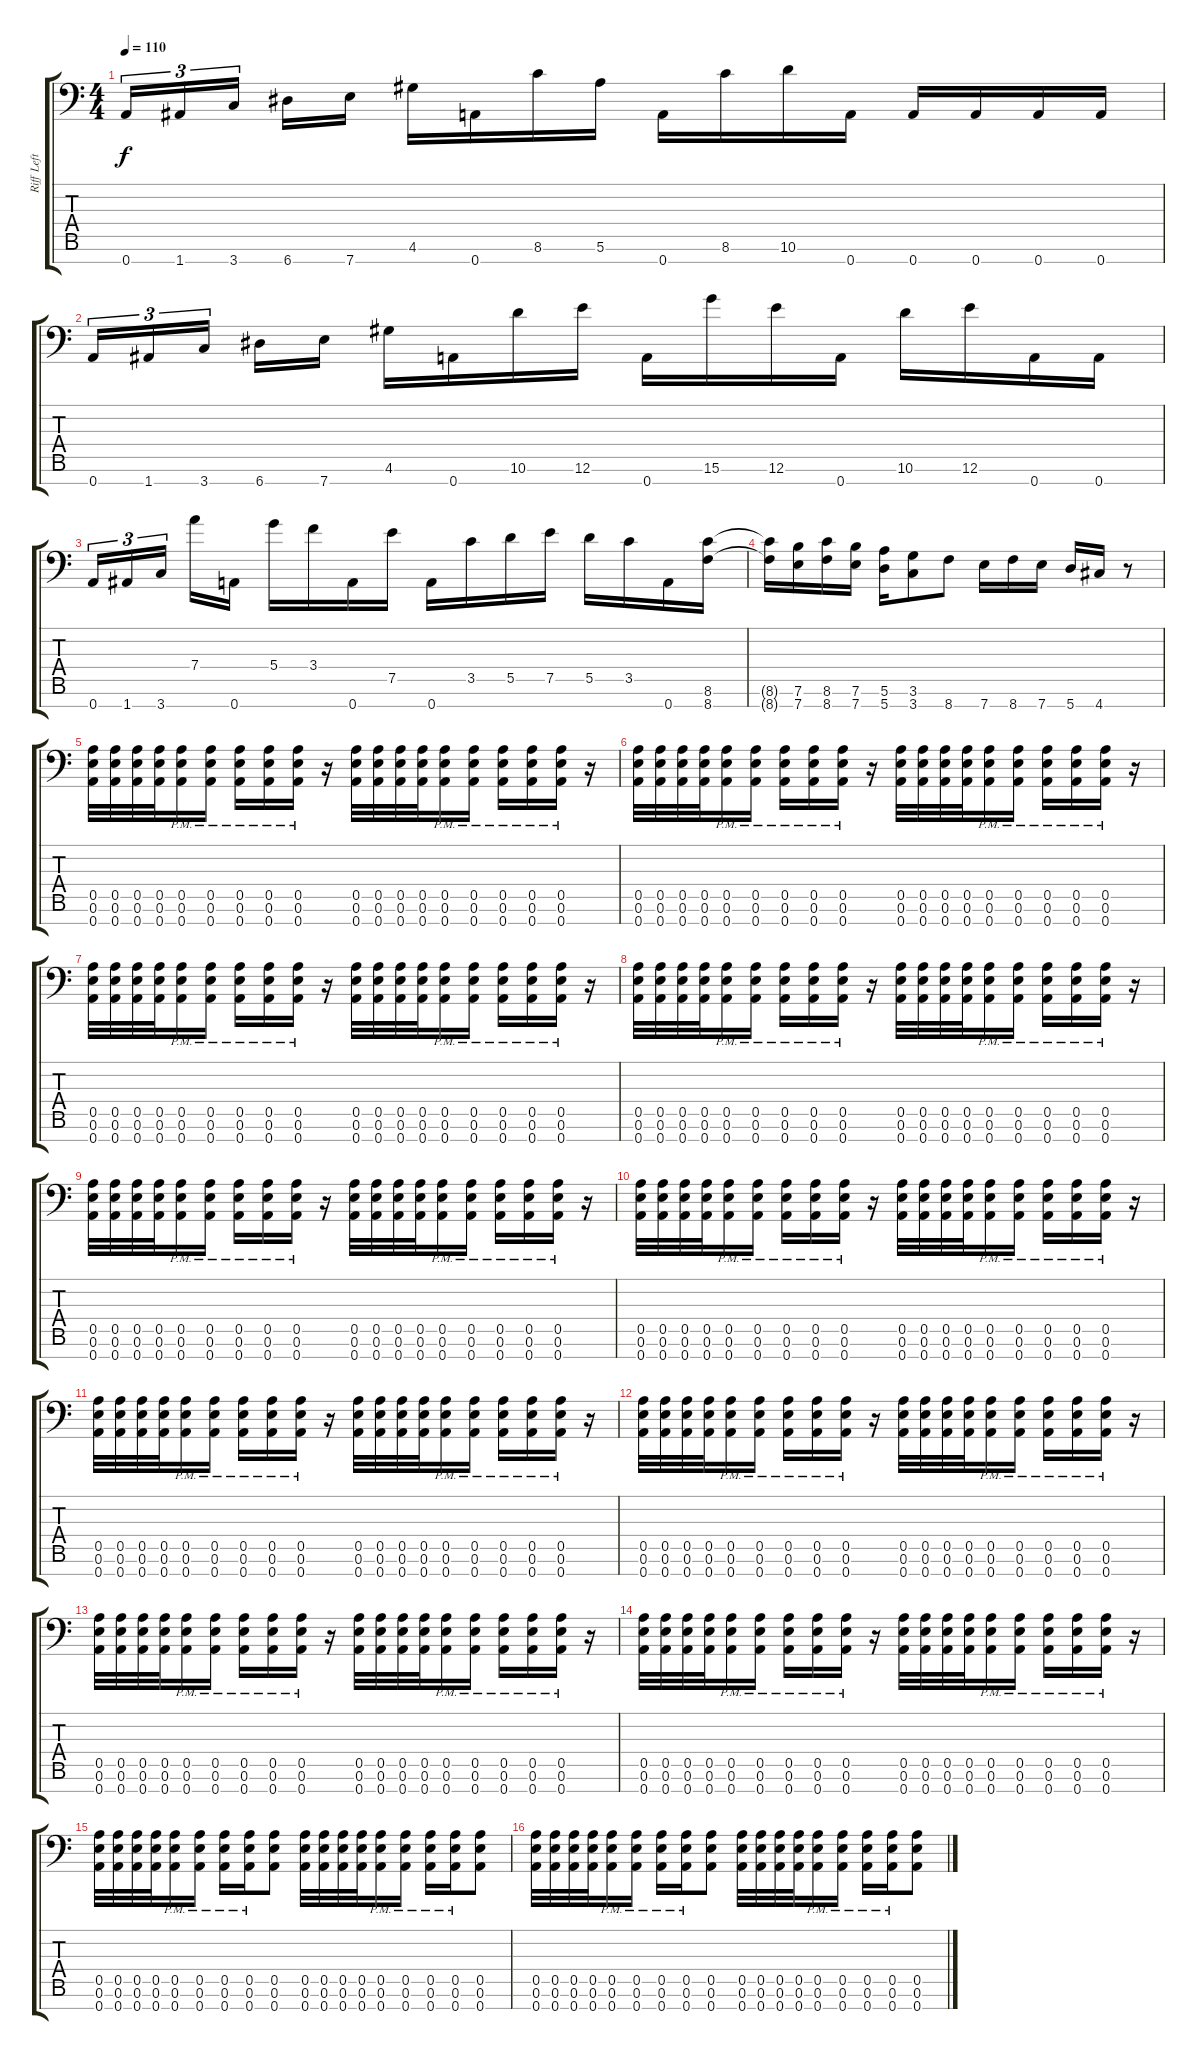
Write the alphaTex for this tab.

\track ("Riff Left" "Riff Left") {instrument distortionguitar}
\staff {score tabs}
\tuning (F4 C4 G3 D3 A2 E2 A1) {hide}
\ts (4 4)
\tempo 110
\clef f4
\ks c
0.7.16{tu (3 2) dy f} 1.7.16{tu (3 2)} 3.7.16{tu (3 2) beam splitsecondary} 6.7.16 7.7.16 4.6.16 0.7.16 8.6.16 5.6.16 0.7.16 8.6.16 10.6.16 0.7.16 0.7.16 0.7.16 0.7.16 0.7.16 |
0.7.16{tu (3 2)} 1.7.16{tu (3 2)} 3.7.16{tu (3 2) beam splitsecondary} 6.7.16 7.7.16 4.6.16 0.7.16 10.6.16 12.6.16 0.7.16 15.6.16 12.6.16 0.7.16 10.6.16 12.6.16 0.7.16 0.7.16 |
0.7.16{tu (3 2)} 1.7.16{tu (3 2)} 3.7.16{tu (3 2) beam splitsecondary} 7.4.16 0.7.16 5.4.16 3.4.16 0.7.16 7.5.16 0.7.16 3.5.16 5.5.16 7.5.16 5.5.16 3.5.16 0.7.16 (8.6 8.7).16 |
(8.6{t} 8.7{t}).16 (7.6 7.7).16 (8.6 8.7).16 (7.6 7.7).16 (5.6 5.7).16 (3.6 3.7).8 8.7.8 7.7.16 8.7.16 7.7.16 5.7.16 4.7.16 r.8 |
(0.5 0.6 0.7).32 (0.5 0.6 0.7).32 (0.5 0.6 0.7).32 (0.5 0.6 0.7).32 (0.5{pm} 0.6{pm} 0.7{pm}).16 (0.5{pm} 0.6{pm} 0.7{pm}).16 (0.5{pm} 0.6{pm} 0.7{pm}).16 (0.5{pm} 0.6{pm} 0.7{pm}).16 (0.5{pm} 0.6{pm} 0.7{pm}).16 r.16 (0.5 0.6 0.7).32 (0.5 0.6 0.7).32 (0.5 0.6 0.7).32 (0.5 0.6 0.7).32 (0.5{pm} 0.6{pm} 0.7{pm}).16 (0.5{pm} 0.6{pm} 0.7{pm}).16 (0.5{pm} 0.6{pm} 0.7{pm}).16 (0.5{pm} 0.6{pm} 0.7{pm}).16 (0.5{pm} 0.6{pm} 0.7{pm}).16 r.16 |
(0.5 0.6 0.7).32 (0.5 0.6 0.7).32 (0.5 0.6 0.7).32 (0.5 0.6 0.7).32 (0.5{pm} 0.6{pm} 0.7{pm}).16 (0.5{pm} 0.6{pm} 0.7{pm}).16 (0.5{pm} 0.6{pm} 0.7{pm}).16 (0.5{pm} 0.6{pm} 0.7{pm}).16 (0.5{pm} 0.6{pm} 0.7{pm}).16 r.16 (0.5 0.6 0.7).32 (0.5 0.6 0.7).32 (0.5 0.6 0.7).32 (0.5 0.6 0.7).32 (0.5{pm} 0.6{pm} 0.7{pm}).16 (0.5{pm} 0.6{pm} 0.7{pm}).16 (0.5{pm} 0.6{pm} 0.7{pm}).16 (0.5{pm} 0.6{pm} 0.7{pm}).16 (0.5{pm} 0.6{pm} 0.7{pm}).16 r.16 |
(0.5 0.6 0.7).32 (0.5 0.6 0.7).32 (0.5 0.6 0.7).32 (0.5 0.6 0.7).32 (0.5{pm} 0.6{pm} 0.7{pm}).16 (0.5{pm} 0.6{pm} 0.7{pm}).16 (0.5{pm} 0.6{pm} 0.7{pm}).16 (0.5{pm} 0.6{pm} 0.7{pm}).16 (0.5{pm} 0.6{pm} 0.7{pm}).16 r.16 (0.5 0.6 0.7).32 (0.5 0.6 0.7).32 (0.5 0.6 0.7).32 (0.5 0.6 0.7).32 (0.5{pm} 0.6{pm} 0.7{pm}).16 (0.5{pm} 0.6{pm} 0.7{pm}).16 (0.5{pm} 0.6{pm} 0.7{pm}).16 (0.5{pm} 0.6{pm} 0.7{pm}).16 (0.5{pm} 0.6{pm} 0.7{pm}).16 r.16 |
(0.5 0.6 0.7).32 (0.5 0.6 0.7).32 (0.5 0.6 0.7).32 (0.5 0.6 0.7).32 (0.5{pm} 0.6{pm} 0.7{pm}).16 (0.5{pm} 0.6{pm} 0.7{pm}).16 (0.5{pm} 0.6{pm} 0.7{pm}).16 (0.5{pm} 0.6{pm} 0.7{pm}).16 (0.5{pm} 0.6{pm} 0.7{pm}).16 r.16 (0.5 0.6 0.7).32 (0.5 0.6 0.7).32 (0.5 0.6 0.7).32 (0.5 0.6 0.7).32 (0.5{pm} 0.6{pm} 0.7{pm}).16 (0.5{pm} 0.6{pm} 0.7{pm}).16 (0.5{pm} 0.6{pm} 0.7{pm}).16 (0.5{pm} 0.6{pm} 0.7{pm}).16 (0.5{pm} 0.6{pm} 0.7{pm}).16 r.16 |
(0.5 0.6 0.7).32 (0.5 0.6 0.7).32 (0.5 0.6 0.7).32 (0.5 0.6 0.7).32 (0.5{pm} 0.6{pm} 0.7{pm}).16 (0.5{pm} 0.6{pm} 0.7{pm}).16 (0.5{pm} 0.6{pm} 0.7{pm}).16 (0.5{pm} 0.6{pm} 0.7{pm}).16 (0.5{pm} 0.6{pm} 0.7{pm}).16 r.16 (0.5 0.6 0.7).32 (0.5 0.6 0.7).32 (0.5 0.6 0.7).32 (0.5 0.6 0.7).32 (0.5{pm} 0.6{pm} 0.7{pm}).16 (0.5{pm} 0.6{pm} 0.7{pm}).16 (0.5{pm} 0.6{pm} 0.7{pm}).16 (0.5{pm} 0.6{pm} 0.7{pm}).16 (0.5{pm} 0.6{pm} 0.7{pm}).16 r.16 |
(0.5 0.6 0.7).32 (0.5 0.6 0.7).32 (0.5 0.6 0.7).32 (0.5 0.6 0.7).32 (0.5{pm} 0.6{pm} 0.7{pm}).16 (0.5{pm} 0.6{pm} 0.7{pm}).16 (0.5{pm} 0.6{pm} 0.7{pm}).16 (0.5{pm} 0.6{pm} 0.7{pm}).16 (0.5{pm} 0.6{pm} 0.7{pm}).16 r.16 (0.5 0.6 0.7).32 (0.5 0.6 0.7).32 (0.5 0.6 0.7).32 (0.5 0.6 0.7).32 (0.5{pm} 0.6{pm} 0.7{pm}).16 (0.5{pm} 0.6{pm} 0.7{pm}).16 (0.5{pm} 0.6{pm} 0.7{pm}).16 (0.5{pm} 0.6{pm} 0.7{pm}).16 (0.5{pm} 0.6{pm} 0.7{pm}).16 r.16 |
(0.5 0.6 0.7).32 (0.5 0.6 0.7).32 (0.5 0.6 0.7).32 (0.5 0.6 0.7).32 (0.5{pm} 0.6{pm} 0.7{pm}).16 (0.5{pm} 0.6{pm} 0.7{pm}).16 (0.5{pm} 0.6{pm} 0.7{pm}).16 (0.5{pm} 0.6{pm} 0.7{pm}).16 (0.5{pm} 0.6{pm} 0.7{pm}).16 r.16 (0.5 0.6 0.7).32 (0.5 0.6 0.7).32 (0.5 0.6 0.7).32 (0.5 0.6 0.7).32 (0.5{pm} 0.6{pm} 0.7{pm}).16 (0.5{pm} 0.6{pm} 0.7{pm}).16 (0.5{pm} 0.6{pm} 0.7{pm}).16 (0.5{pm} 0.6{pm} 0.7{pm}).16 (0.5{pm} 0.6{pm} 0.7{pm}).16 r.16 |
(0.5 0.6 0.7).32 (0.5 0.6 0.7).32 (0.5 0.6 0.7).32 (0.5 0.6 0.7).32 (0.5{pm} 0.6{pm} 0.7{pm}).16 (0.5{pm} 0.6{pm} 0.7{pm}).16 (0.5{pm} 0.6{pm} 0.7{pm}).16 (0.5{pm} 0.6{pm} 0.7{pm}).16 (0.5{pm} 0.6{pm} 0.7{pm}).16 r.16 (0.5 0.6 0.7).32 (0.5 0.6 0.7).32 (0.5 0.6 0.7).32 (0.5 0.6 0.7).32 (0.5{pm} 0.6{pm} 0.7{pm}).16 (0.5{pm} 0.6{pm} 0.7{pm}).16 (0.5{pm} 0.6{pm} 0.7{pm}).16 (0.5{pm} 0.6{pm} 0.7{pm}).16 (0.5{pm} 0.6{pm} 0.7{pm}).16 r.16 |
(0.5 0.6 0.7).32 (0.5 0.6 0.7).32 (0.5 0.6 0.7).32 (0.5 0.6 0.7).32 (0.5{pm} 0.6{pm} 0.7{pm}).16 (0.5{pm} 0.6{pm} 0.7{pm}).16 (0.5{pm} 0.6{pm} 0.7{pm}).16 (0.5{pm} 0.6{pm} 0.7{pm}).16 (0.5{pm} 0.6{pm} 0.7{pm}).16 r.16 (0.5 0.6 0.7).32 (0.5 0.6 0.7).32 (0.5 0.6 0.7).32 (0.5 0.6 0.7).32 (0.5{pm} 0.6{pm} 0.7{pm}).16 (0.5{pm} 0.6{pm} 0.7{pm}).16 (0.5{pm} 0.6{pm} 0.7{pm}).16 (0.5{pm} 0.6{pm} 0.7{pm}).16 (0.5{pm} 0.6{pm} 0.7{pm}).16 r.16 |
(0.5 0.6 0.7).32 (0.5 0.6 0.7).32 (0.5 0.6 0.7).32 (0.5 0.6 0.7).32 (0.5{pm} 0.6{pm} 0.7{pm}).16 (0.5{pm} 0.6{pm} 0.7{pm}).16 (0.5{pm} 0.6{pm} 0.7{pm}).16 (0.5{pm} 0.6{pm} 0.7{pm}).16 (0.5{pm} 0.6{pm} 0.7{pm}).16 r.16 (0.5 0.6 0.7).32 (0.5 0.6 0.7).32 (0.5 0.6 0.7).32 (0.5 0.6 0.7).32 (0.5{pm} 0.6{pm} 0.7{pm}).16 (0.5{pm} 0.6{pm} 0.7{pm}).16 (0.5{pm} 0.6{pm} 0.7{pm}).16 (0.5{pm} 0.6{pm} 0.7{pm}).16 (0.5{pm} 0.6{pm} 0.7{pm}).16 r.16 |
(0.5 0.6 0.7).32 (0.5 0.6 0.7).32 (0.5 0.6 0.7).32 (0.5 0.6 0.7).32 (0.5{pm} 0.6{pm} 0.7{pm}).16 (0.5{pm} 0.6{pm} 0.7{pm}).16 (0.5{pm} 0.6{pm} 0.7{pm}).16 (0.5{pm} 0.6{pm} 0.7{pm}).16 (0.5 0.6 0.7).8 (0.5 0.6 0.7).32 (0.5 0.6 0.7).32 (0.5 0.6 0.7).32 (0.5 0.6 0.7).32 (0.5{pm} 0.6{pm} 0.7{pm}).16 (0.5{pm} 0.6{pm} 0.7{pm}).16 (0.5{pm} 0.6{pm} 0.7{pm}).16 (0.5{pm} 0.6{pm} 0.7{pm}).16 (0.5 0.6 0.7).8 |
(0.5 0.6 0.7).32 (0.5 0.6 0.7).32 (0.5 0.6 0.7).32 (0.5 0.6 0.7).32 (0.5{pm} 0.6{pm} 0.7{pm}).16 (0.5{pm} 0.6{pm} 0.7{pm}).16 (0.5{pm} 0.6{pm} 0.7{pm}).16 (0.5{pm} 0.6{pm} 0.7{pm}).16 (0.5 0.6 0.7).8 (0.5 0.6 0.7).32 (0.5 0.6 0.7).32 (0.5 0.6 0.7).32 (0.5 0.6 0.7).32 (0.5{pm} 0.6{pm} 0.7{pm}).16 (0.5{pm} 0.6{pm} 0.7{pm}).16 (0.5{pm} 0.6{pm} 0.7{pm}).16 (0.5{pm} 0.6{pm} 0.7{pm}).16 (0.5 0.6 0.7).8
